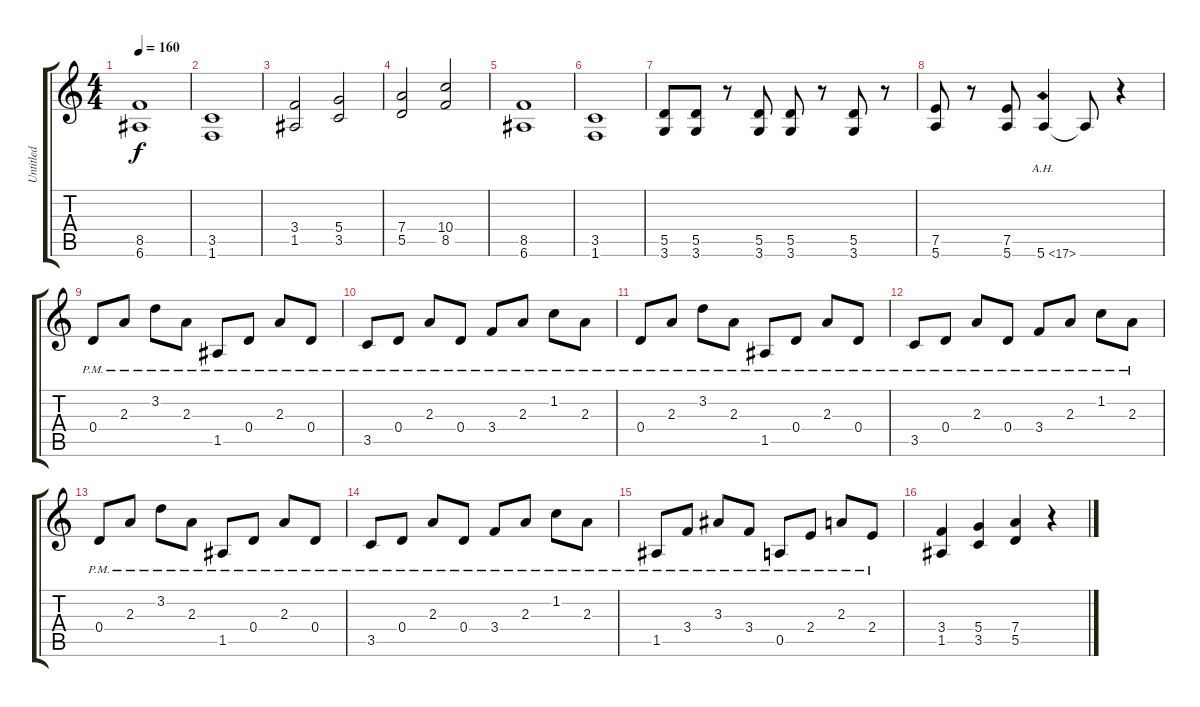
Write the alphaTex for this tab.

\track ("Untitled" "Untitled") {instrument overdrivenguitar}
\staff {score tabs}
\tuning (E4 B3 G3 D3 A2 E2) {hide}
\ts (4 4)
\tempo 160
\clef g2
\ks c
(8.5 6.6).1{dy f} |
(3.5 1.6).1 |
(3.4 1.5).2 (5.4 3.5).2 |
(7.4 5.5).2 (10.4 8.5).2 |
(8.5 6.6).1 |
(3.5 1.6).1 |
(5.5 3.6).8 (5.5 3.6).8 r.8 (5.5 3.6).8 (5.5 3.6).8 r.8 (5.5 3.6).8 r.8 |
(7.5 5.6).8 r.8 (7.5 5.6).8 5.6{ah 12}.4 5.6{t}.8 r.4 |
0.4{pm}.8{instrument acousticguitarnylon} 2.3{pm}.8 3.2{pm}.8 2.3{pm}.8 1.5{pm}.8 0.4{pm}.8 2.3{pm}.8 0.4{pm}.8 |
3.5{pm}.8 0.4{pm}.8 2.3{pm}.8 0.4{pm}.8 3.4{pm}.8 2.3{pm}.8 1.2{pm}.8 2.3{pm}.8 |
0.4{pm}.8 2.3{pm}.8 3.2{pm}.8 2.3{pm}.8 1.5{pm}.8 0.4{pm}.8 2.3{pm}.8 0.4{pm}.8 |
3.5{pm}.8 0.4{pm}.8 2.3{pm}.8 0.4{pm}.8 3.4{pm}.8 2.3{pm}.8 1.2{pm}.8 2.3{pm}.8 |
0.4{pm}.8 2.3{pm}.8 3.2{pm}.8 2.3{pm}.8 1.5{pm}.8 0.4{pm}.8 2.3{pm}.8 0.4{pm}.8 |
3.5{pm}.8 0.4{pm}.8 2.3{pm}.8 0.4{pm}.8 3.4{pm}.8 2.3{pm}.8 1.2{pm}.8 2.3{pm}.8 |
1.5{pm}.8 3.4{pm}.8 3.3{pm}.8 3.4{pm}.8 0.5{pm}.8 2.4{pm}.8 2.3{pm}.8 2.4{pm}.8 |
(3.4 1.5).4 (5.4 3.5).4 (7.4 5.5).4 r.4
